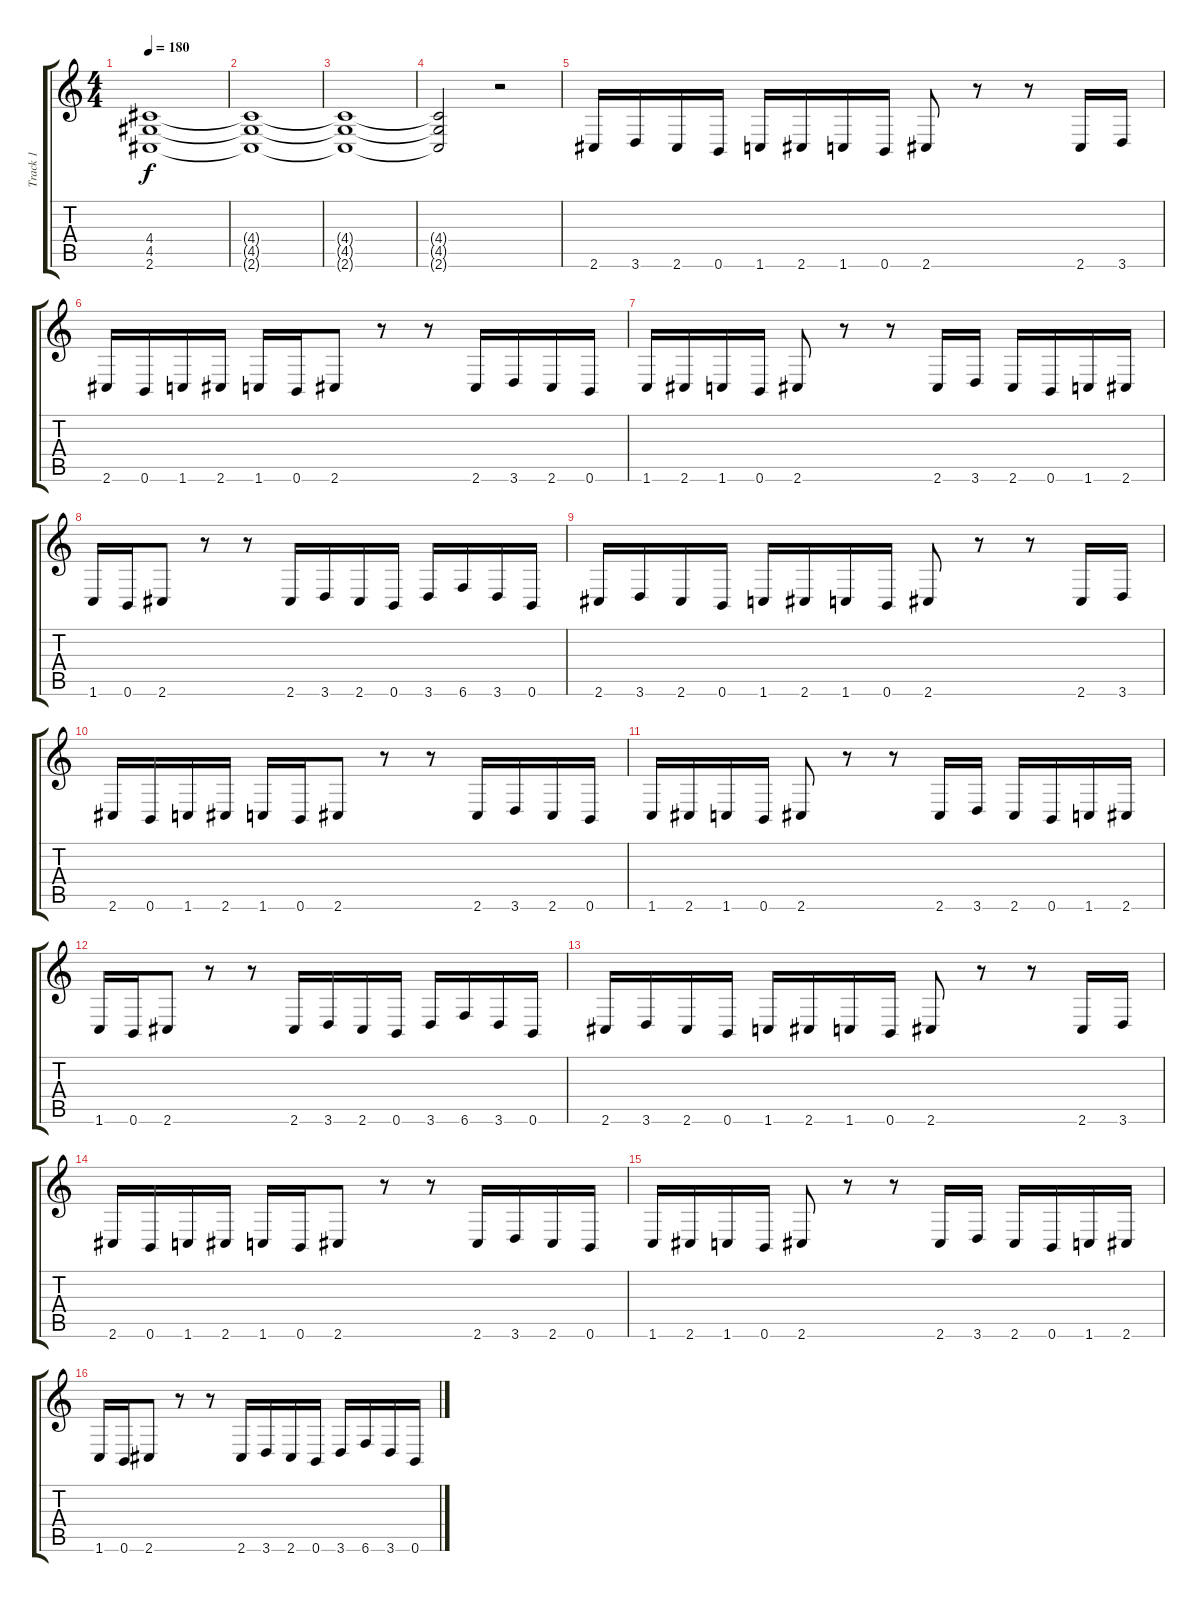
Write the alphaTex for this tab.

\track ("Track 1" "Track 1") {instrument distortionguitar}
\staff {score tabs}
\tuning (B3 Gb3 D3 A2 E2 B1) {hide}
\ts (4 4)
\tempo 180
\clef g2
\ks c
(4.4 4.5 2.6).1{dy f} |
(4.4{t} 4.5{t} 2.6{t}).1 |
(4.4{t} 4.5{t} 2.6{t}).1 |
(4.4{t} 4.5{t} 2.6{t}).2 r.2 |
2.6.16 3.6.16 2.6.16 0.6.16 1.6.16 2.6.16 1.6.16 0.6.16 2.6.8 r.8 r.8 2.6.16 3.6.16 |
2.6.16 0.6.16 1.6.16 2.6.16 1.6.16 0.6.16 2.6.8 r.8 r.8 2.6.16 3.6.16 2.6.16 0.6.16 |
1.6.16 2.6.16 1.6.16 0.6.16 2.6.8 r.8 r.8 2.6.16 3.6.16 2.6.16 0.6.16 1.6.16 2.6.16 |
1.6.16 0.6.16 2.6.8 r.8 r.8 2.6.16 3.6.16 2.6.16 0.6.16 3.6.16 6.6.16 3.6.16 0.6.16 |
2.6.16 3.6.16 2.6.16 0.6.16 1.6.16 2.6.16 1.6.16 0.6.16 2.6.8 r.8 r.8 2.6.16 3.6.16 |
2.6.16 0.6.16 1.6.16 2.6.16 1.6.16 0.6.16 2.6.8 r.8 r.8 2.6.16 3.6.16 2.6.16 0.6.16 |
1.6.16 2.6.16 1.6.16 0.6.16 2.6.8 r.8 r.8 2.6.16 3.6.16 2.6.16 0.6.16 1.6.16 2.6.16 |
1.6.16 0.6.16 2.6.8 r.8 r.8 2.6.16 3.6.16 2.6.16 0.6.16 3.6.16 6.6.16 3.6.16 0.6.16 |
2.6.16 3.6.16 2.6.16 0.6.16 1.6.16 2.6.16 1.6.16 0.6.16 2.6.8 r.8 r.8 2.6.16 3.6.16 |
2.6.16 0.6.16 1.6.16 2.6.16 1.6.16 0.6.16 2.6.8 r.8 r.8 2.6.16 3.6.16 2.6.16 0.6.16 |
1.6.16 2.6.16 1.6.16 0.6.16 2.6.8 r.8 r.8 2.6.16 3.6.16 2.6.16 0.6.16 1.6.16 2.6.16 |
1.6.16 0.6.16 2.6.8 r.8 r.8 2.6.16 3.6.16 2.6.16 0.6.16 3.6.16 6.6.16 3.6.16 0.6.16
